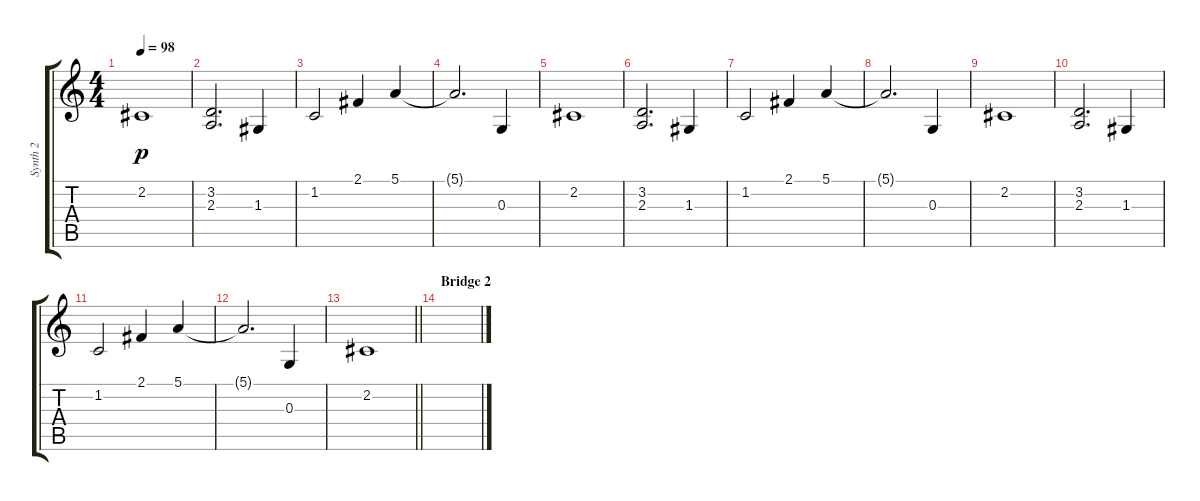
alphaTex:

\track ("Synth 2" "Synth 2") {instrument stringensemble1}
\staff {score tabs}
\tuning (E4 B3 G3 D3 A2 E2) {hide}
\ts (4 4)
\tempo 98
\clef g2
\ks c
2.2.1{dy p} |
(3.2 2.3).2{d} 1.3.4 |
1.2.2 2.1.4 5.1.4 |
5.1{t}.2{d} 0.3.4 |
2.2.1 |
(3.2 2.3).2{d} 1.3.4 |
1.2.2 2.1.4 5.1.4 |
5.1{t}.2{d} 0.3.4 |
2.2.1 |
(3.2 2.3).2{d} 1.3.4 |
1.2.2 2.1.4 5.1.4 |
5.1{t}.2{d} 0.3.4 |
\barLineRight lightlight
2.2.1 |
\section ("" "Bridge 2")
